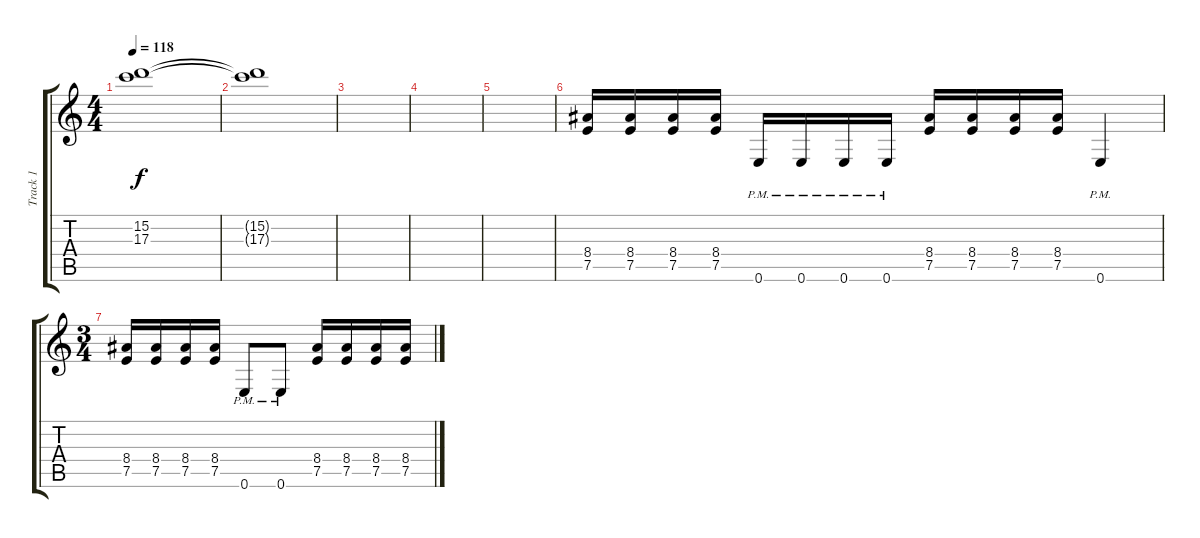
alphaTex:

\track ("Track 1" "Track 1") {instrument overdrivenguitar}
\staff {score tabs}
\tuning (E4 B3 G3 D3 A2 E2) {hide}
\ts (4 4)
\tempo 118
\clef g2
\ks c
(15.2{t} 17.3{t}).1{dy f} |
(15.2{t} 17.3{t}).1 |
|
|
|
(8.4 7.5).16 (8.4 7.5).16 (8.4 7.5).16 (8.4 7.5).16 0.6{pm}.16 0.6{pm}.16 0.6{pm}.16 0.6{pm}.16 (8.4 7.5).16 (8.4 7.5).16 (8.4 7.5).16 (8.4 7.5).16 0.6{pm}.4 |
\ts (3 4)
(8.4 7.5).16 (8.4 7.5).16 (8.4 7.5).16 (8.4 7.5).16 0.6{pm}.8 0.6{pm}.8 (8.4 7.5).16 (8.4 7.5).16 (8.4 7.5).16 (8.4 7.5).16
